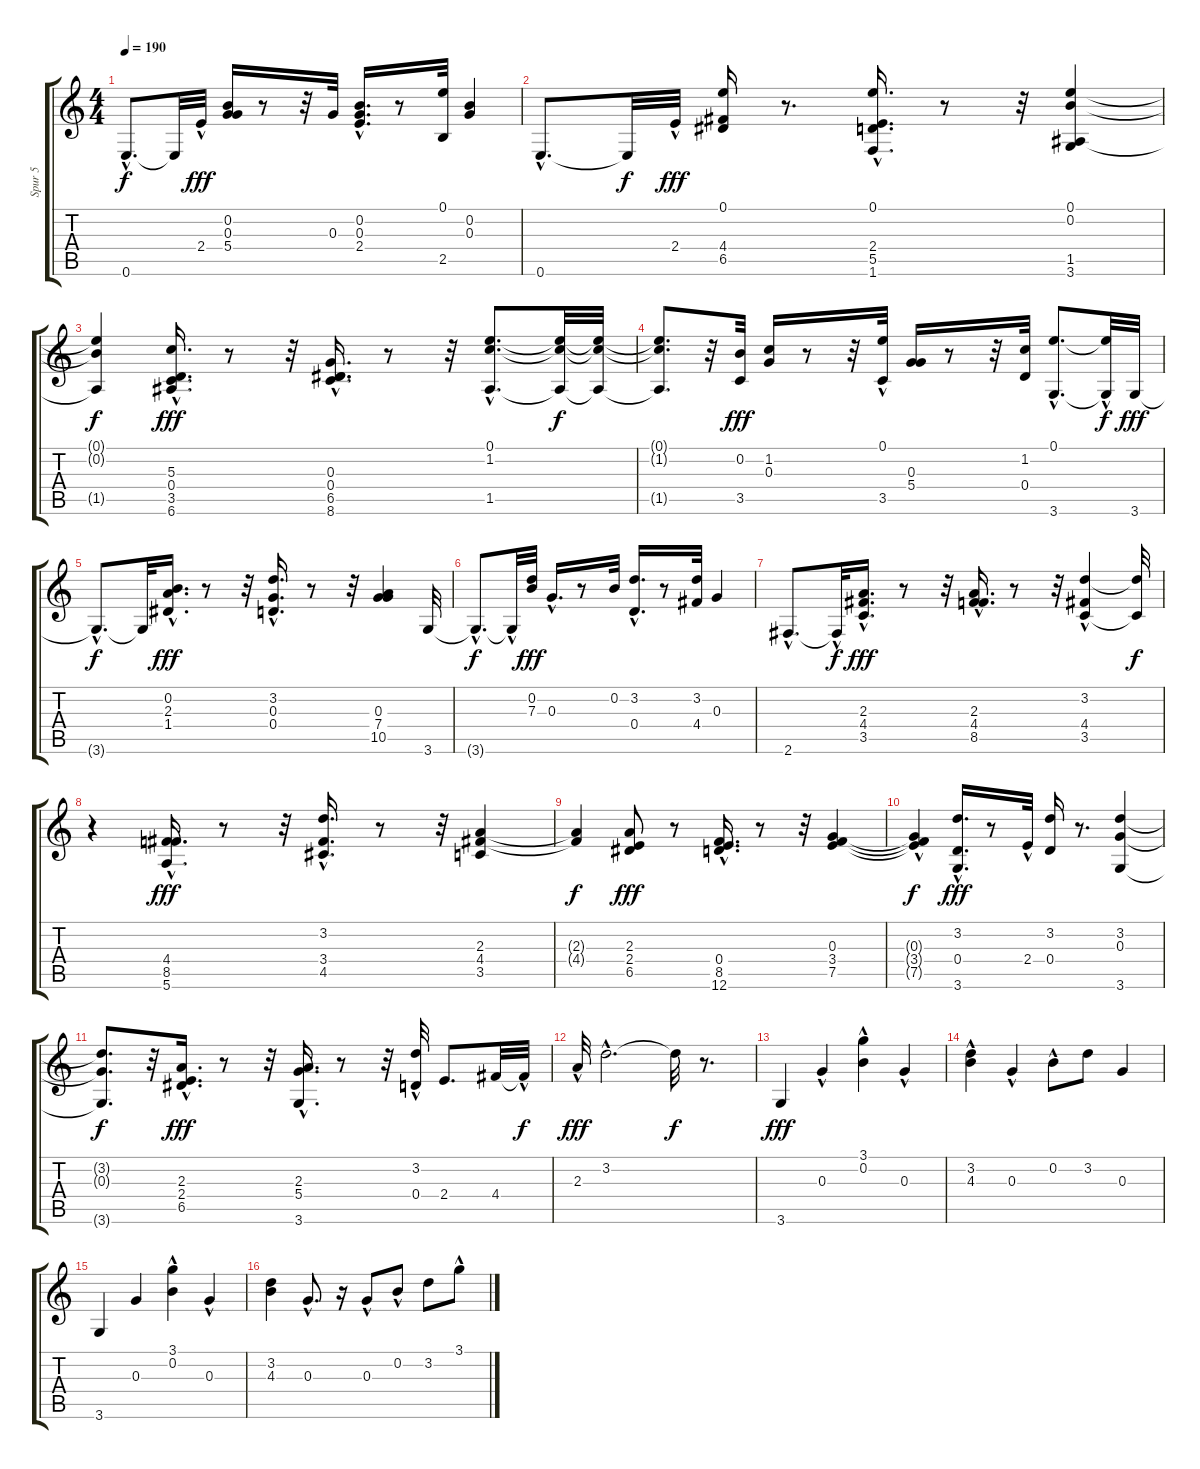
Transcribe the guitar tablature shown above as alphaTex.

\track ("Spur 5" "Spur 5") {instrument acousticguitarsteel}
\staff {score tabs}
\tuning (E4 B3 G3 D3 A2 E2) {hide}
\ts (4 4)
\tempo 190
\clef g2
\ks c
0.6{hac t}.8{d dy f} 0.6{t}.32 2.4{hac}.32{dy fff} (0.2 0.3 5.4).16 r.8 r.32 0.3.32 (0.2 0.3 2.4{hac}).16{d} r.8 (0.1 2.5).32 (0.2 0.3).4 |
0.6{hac}.8{d} 0.6{t}.32{dy f} 2.4{hac}.32{dy fff} (0.1 4.4 6.5).16 r.8{d} (0.1 2.4{hac} 5.5 1.6).16{d} r.8 r.32 (0.1 0.2 1.5 3.6).4 |
(0.1{t} 0.2{t} 1.5{t}).4{dy f} (5.3 0.4 3.5{hac} 6.6).16{d dy fff} r.8 r.32 (0.3 0.4 6.5 8.6{hac}).16{d} r.8 r.32 (0.1{hac} 1.2{hac} 1.5{hac}).8{d} (0.1{t} 1.2{t} 1.5{t}).32{dy f} (0.1{t} 1.2{t} 1.5{t}).32 |
(0.1{t} 1.2{t} 1.5{t}).8{d} r.32 (0.2 3.5).32{dy fff} (1.2 0.3).16 r.8 r.32 (0.1 3.5{hac}).32 (0.3 5.4).16 r.8 r.32 (1.2 0.4).32 (0.1{hac} 3.6{hac}).8{d} (0.1{hac t} 3.6{t}).32{dy f} 3.6.32{dy fff} |
3.6{hac t}.8{d dy f} 3.6{t}.32 (0.2 2.3 1.4{hac}).16{d dy fff} r.8 r.32 (3.2 0.3{hac} 0.4).16{d} r.8 r.32 (0.3 7.4 10.5).4 3.6.32 |
3.6{hac t}.8{d dy f} 3.6{hac t}.32 (0.2 7.3).32{dy fff} 0.3{hac}.16{d} r.8 0.2.32 (3.2 0.4{hac}).16{d} r.8 (3.2 4.4).32 0.3.4 |
2.6{hac}.8{d} 2.6{hac t}.32{dy f} (2.3 4.4{hac} 3.5).16{d dy fff} r.8 r.32 (2.3 4.4{hac} 8.5).16{d} r.8 r.32 (3.2 4.4{hac} 3.5).4 (3.2{t} 3.5{t}).32{dy f} |
r.4 (4.4 8.5 5.6{hac}).16{d dy fff} r.8 r.32 (3.2{hac} 3.4 4.5).16{d} r.8 r.32 (2.3 4.4 3.5).4 |
(2.3{t} 4.4{t}).4{dy f} (2.3 2.4 6.5).8{dy fff} r.8 (0.4 8.5 12.6{hac}).16{d} r.8 r.32 (0.3 3.4 7.5).4 |
(0.3{t} 3.4{hac t} 7.5{t}).4{dy f} (3.2{hac} 0.4 3.6{hac}).16{d dy fff} r.8 2.4{hac}.32 (3.2 0.4).16 r.8{d} (3.2 0.3 3.6).4 |
(3.2{t} 0.3{t} 3.6{t}).8{d dy f} r.32 (2.3 2.4{hac} 6.5).16{d dy fff} r.8 r.32 (2.3 5.4{hac} 3.6{hac}).16{d} r.8 r.32 (3.2{hac} 0.4).32 2.4.8{d} 4.4.32 4.4{hac t}.32{dy f} |
2.3{hac}.32{dy fff} 3.2{hac}.2{d} 3.2{t}.32{dy f} r.8{d} |
3.6.4{dy fff} 0.3{hac}.4 (3.1 0.2{hac}).4 0.3{hac}.4 |
(3.2 4.3{hac}).4 0.3{hac}.4 0.2{hac}.8 3.2.8 0.3.4 |
3.6.4 0.3.4 (3.1 0.2{hac}).4 0.3{hac}.4 |
(3.2 4.3).4 0.3{hac}.8{d} r.16 0.3{hac}.8 0.2{hac}.8 3.2.8 3.1{hac}.8
